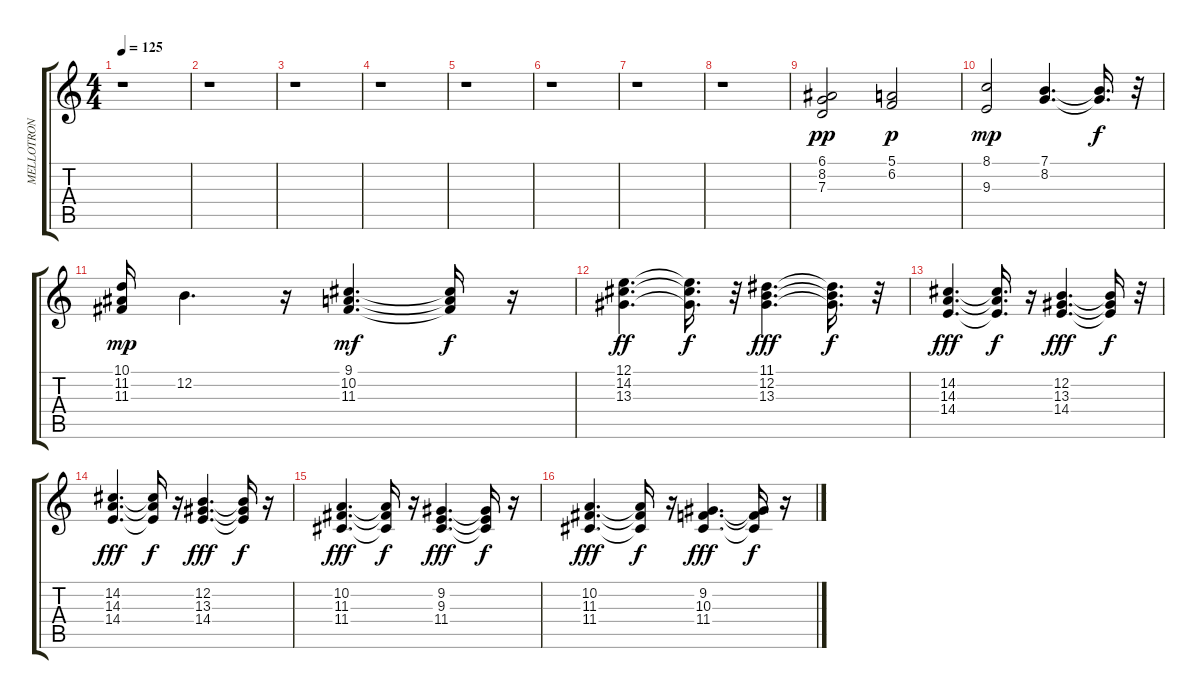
\track ("MELLOTRON (Strings)" "MELLOTRON ") {instrument synthstrings1}
\staff {score tabs}
\tuning (E4 B3 G3 D3 A2 E2) {hide}
\ts (4 4)
\tempo 125
\clef g2
\ks c
r.1{dy fff} |
r.1 |
r.1 |
r.1 |
r.1 |
r.1 |
r.1 |
r.1 |
(6.1 8.2 7.3).2{dy pp} (5.1 6.2).2{dy p} |
(8.1 9.3).2{dy mp} (7.1 8.2).4{d} (7.1{t} 8.2{t}).16{d dy f} r.32 |
(10.1 11.2 11.3).16{dy mp} 12.2.4{d} r.16 (9.1 10.2 11.3).4{d dy mf} (9.1{t} 10.2{t} 11.3{t}).16{dy f} r.16 |
(12.1 14.2 13.3).4{d dy ff} (12.1{t} 14.2{t} 13.3{t}).16{d dy f} r.32 (11.1 12.2 13.3).4{d dy fff} (11.1{t} 12.2{t} 13.3{t}).16{d dy f} r.32 |
(14.2 14.3 14.4).4{d dy fff} (14.2{t} 14.3{t} 14.4{t}).16{d dy f} r.16 (12.2 13.3 14.4).4{d dy fff} (12.2{t} 13.3{t} 14.4{t}).16{dy f} r.32 |
(14.2 14.3 14.4).4{d dy fff} (14.2{t} 14.3{t} 14.4{t}).16{dy f} r.16 (12.2 13.3 14.4).4{d dy fff} (12.2{t} 13.3{t} 14.4{t}).16{dy f} r.16 |
(10.2 11.3 11.4).4{d dy fff} (10.2{t} 11.3{t} 11.4{t}).16{dy f} r.16 (9.2 9.3 11.4).4{d dy fff} (9.2{t} 9.3{t} 11.4{t}).16{dy f} r.16 |
(10.2 11.3 11.4).4{d dy fff} (10.2{t} 11.3{t} 11.4{t}).16{dy f} r.16 (9.2 10.3 11.4).4{d dy fff} (9.2{t} 10.3{t} 11.4{t}).16{dy f} r.16
